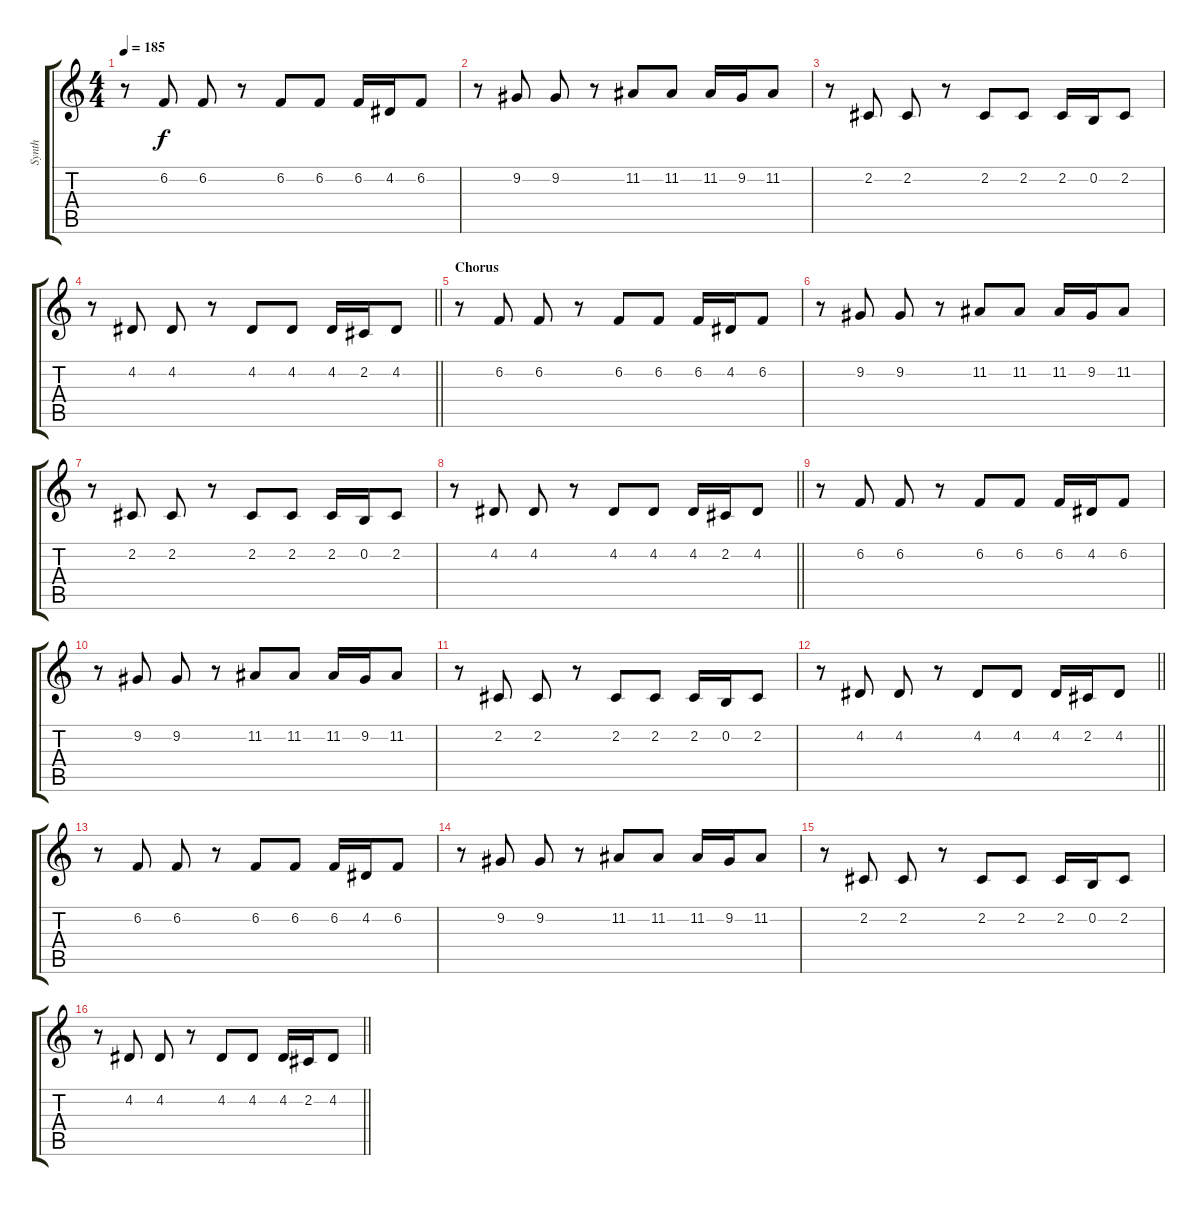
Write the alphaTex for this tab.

\track ("Synth" "Synth") {instrument lead2sawtooth}
\staff {score tabs}
\tuning (E4 B3 G3 D3 A2 E2) {hide}
\ts (4 4)
\tempo 185
\clef g2
\ks c
r.8{dy f} 6.2.8 6.2.8 r.8 6.2.8 6.2.8 6.2.16 4.2.16 6.2.8 |
r.8 9.2.8 9.2.8 r.8 11.2.8 11.2.8 11.2.16 9.2.16 11.2.8 |
r.8 2.2.8 2.2.8 r.8 2.2.8 2.2.8 2.2.16 0.2.16 2.2.8 |
\barLineRight lightlight
r.8 4.2.8 4.2.8 r.8 4.2.8 4.2.8 4.2.16 2.2.16 4.2.8 |
\section ("" "Chorus")
r.8 6.2.8 6.2.8 r.8 6.2.8 6.2.8 6.2.16 4.2.16 6.2.8 |
r.8 9.2.8 9.2.8 r.8 11.2.8 11.2.8 11.2.16 9.2.16 11.2.8 |
r.8 2.2.8 2.2.8 r.8 2.2.8 2.2.8 2.2.16 0.2.16 2.2.8 |
\barLineRight lightlight
r.8 4.2.8 4.2.8 r.8 4.2.8 4.2.8 4.2.16 2.2.16 4.2.8 |
r.8 6.2.8 6.2.8 r.8 6.2.8 6.2.8 6.2.16 4.2.16 6.2.8 |
r.8 9.2.8 9.2.8 r.8 11.2.8 11.2.8 11.2.16 9.2.16 11.2.8 |
r.8 2.2.8 2.2.8 r.8 2.2.8 2.2.8 2.2.16 0.2.16 2.2.8 |
\barLineRight lightlight
r.8 4.2.8 4.2.8 r.8 4.2.8 4.2.8 4.2.16 2.2.16 4.2.8 |
r.8 6.2.8 6.2.8 r.8 6.2.8 6.2.8 6.2.16 4.2.16 6.2.8 |
r.8 9.2.8 9.2.8 r.8 11.2.8 11.2.8 11.2.16 9.2.16 11.2.8 |
r.8 2.2.8 2.2.8 r.8 2.2.8 2.2.8 2.2.16 0.2.16 2.2.8 |
\barLineRight lightlight
r.8 4.2.8 4.2.8 r.8 4.2.8 4.2.8 4.2.16 2.2.16 4.2.8
